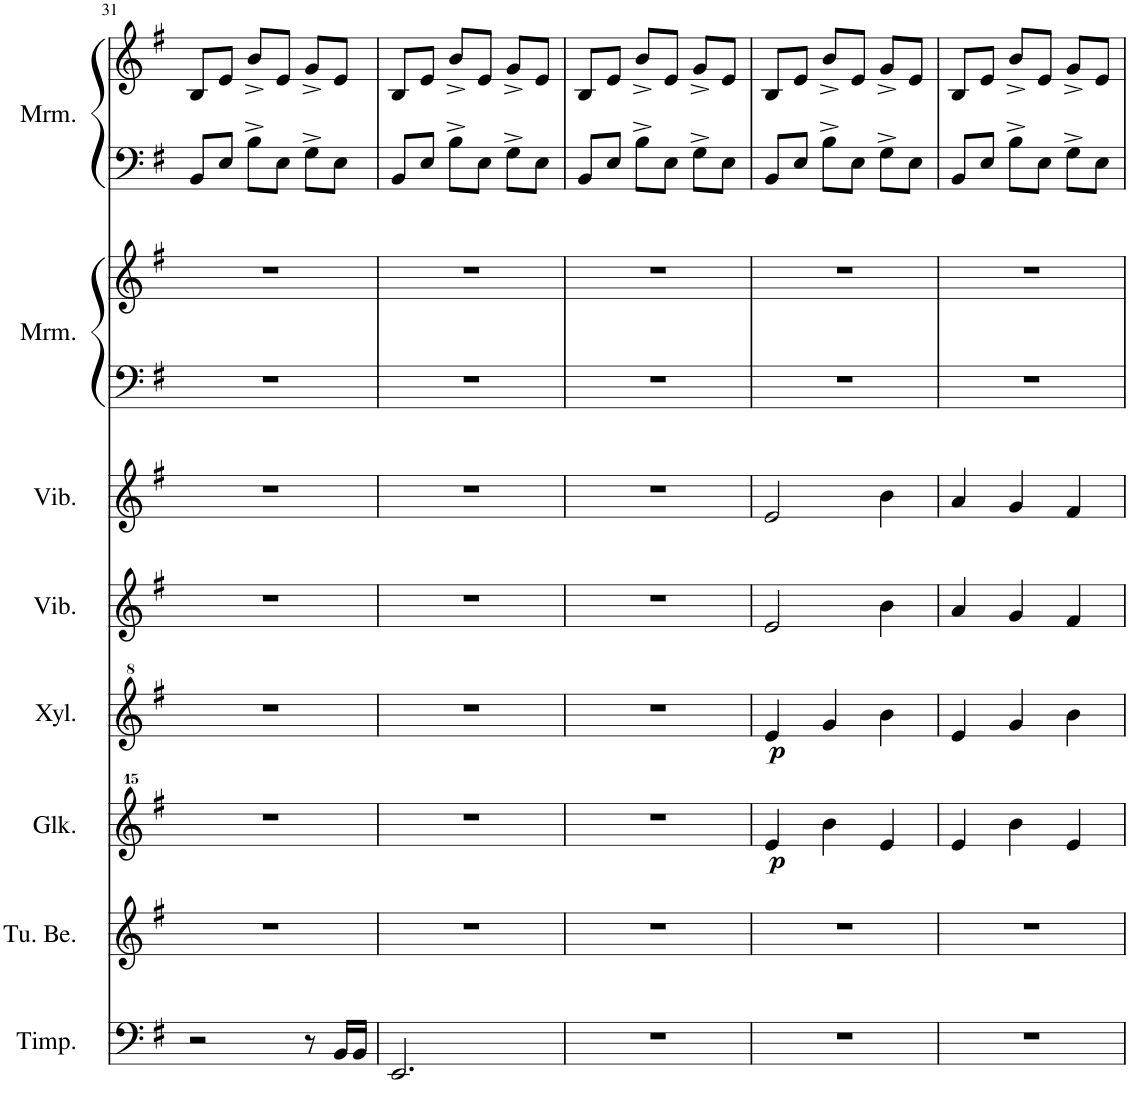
**kern	**kern	**kern	**dynam	**kern	**dynam	**kern	**kern	**kern	**kern	**kern	**kern
*part8	*part7	*part6	*part6	*part5	*part5	*part4	*part3	*part2	*part2	*part1	*part1
*staff10	*staff9	*staff8	*staff8	*staff7	*staff7	*staff6	*staff5	*staff4	*staff3	*staff2	*staff1
*I"Timpani	*I"Tubular Bells	*I"Glockenspiel	*	*I"Xylophone	*	*I"Vibraphone	*I"Vibraphone	*I"Marimba	*	*I"Marimba	*
*I'Timp.	*I'Tu. Be.	*I'Glk.	*	*I'Xyl.	*	*I'Vib.	*I'Vib.	*I'Mrm.	*	*I'Mrm.	*
!!LO:PB:g=z
*clefF4	*clefG2	*clefG^^2	*	*clefG^2	*	*clefG2	*clefG2	*clefF4	*clefG2	*clefF4	*clefG2
*k[f#]	*k[f#]	*k[f#]	*	*k[f#]	*	*k[f#]	*k[f#]	*k[f#]	*k[f#]	*k[f#]	*k[f#]
*M3/4	*M3/4	*M3/4	*	*M3/4	*	*M3/4	*M3/4	*M3/4	*M3/4	*M3/4	*M3/4
=31	=31	=31	=31	=31	=31	=31	=31	=31	=31	=31	=31
2r	2.r	2.r	.	2.r	.	2.r	2.r	2.r	2.r	8BB/L	8B/L
.	.	.	.	.	.	.	.	.	.	8E/J	8e/J
.	.	.	.	.	.	.	.	.	.	8B^\L	8b^/L
.	.	.	.	.	.	.	.	.	.	8E\J	8e/J
8r	.	.	.	.	.	.	.	.	.	8G^\L	8g^/L
16BB/LL	.	.	.	.	.	.	.	.	.	8E\J	8e/J
16BB/JJ	.	.	.	.	.	.	.	.	.	.	.
=32	=32	=32	=32	=32	=32	=32	=32	=32	=32	=32	=32
2.EE/	2.r	2.r	.	2.r	.	2.r	2.r	2.r	2.r	8BB/L	8B/L
.	.	.	.	.	.	.	.	.	.	8E/J	8e/J
.	.	.	.	.	.	.	.	.	.	8B^\L	8b^/L
.	.	.	.	.	.	.	.	.	.	8E\J	8e/J
.	.	.	.	.	.	.	.	.	.	8G^\L	8g^/L
.	.	.	.	.	.	.	.	.	.	8E\J	8e/J
=33	=33	=33	=33	=33	=33	=33	=33	=33	=33	=33	=33
2.r	2.r	2.r	.	2.r	.	2.r	2.r	2.r	2.r	8BB/L	8B/L
.	.	.	.	.	.	.	.	.	.	8E/J	8e/J
.	.	.	.	.	.	.	.	.	.	8B^\L	8b^/L
.	.	.	.	.	.	.	.	.	.	8E\J	8e/J
.	.	.	.	.	.	.	.	.	.	8G^\L	8g^/L
.	.	.	.	.	.	.	.	.	.	8E\J	8e/J
=34	=34	=34	=34	=34	=34	=34	=34	=34	=34	=34	=34
!	!	!	!LO:DY:b	!	!LO:DY:b	!	!	!	!	!	!
2.r	2.r	4eee/	p	4ee/	p	2e/	2e/	2.r	2.r	8BB/L	8B/L
.	.	.	.	.	.	.	.	.	.	8E/J	8e/J
.	.	4bbb\	.	4gg/	.	.	.	.	.	8B^\L	8b^/L
.	.	.	.	.	.	.	.	.	.	8E\J	8e/J
.	.	4eee/	.	4bb\	.	4b\	4b\	.	.	8G^\L	8g^/L
.	.	.	.	.	.	.	.	.	.	8E\J	8e/J
=35	=35	=35	=35	=35	=35	=35	=35	=35	=35	=35	=35
2.r	2.r	4eee/	.	4ee/	.	4a/	4a/	2.r	2.r	8BB/L	8B/L
.	.	.	.	.	.	.	.	.	.	8E/J	8e/J
.	.	4bbb\	.	4gg/	.	4g/	4g/	.	.	8B^\L	8b^/L
.	.	.	.	.	.	.	.	.	.	8E\J	8e/J
.	.	4eee/	.	4bb\	.	4f#/	4f#/	.	.	8G^\L	8g^/L
.	.	.	.	.	.	.	.	.	.	8E\J	8e/J
=	=	=	=	=	=	=	=	=	=	=	=
*-	*-	*-	*-	*-	*-	*-	*-	*-	*-	*-	*-
